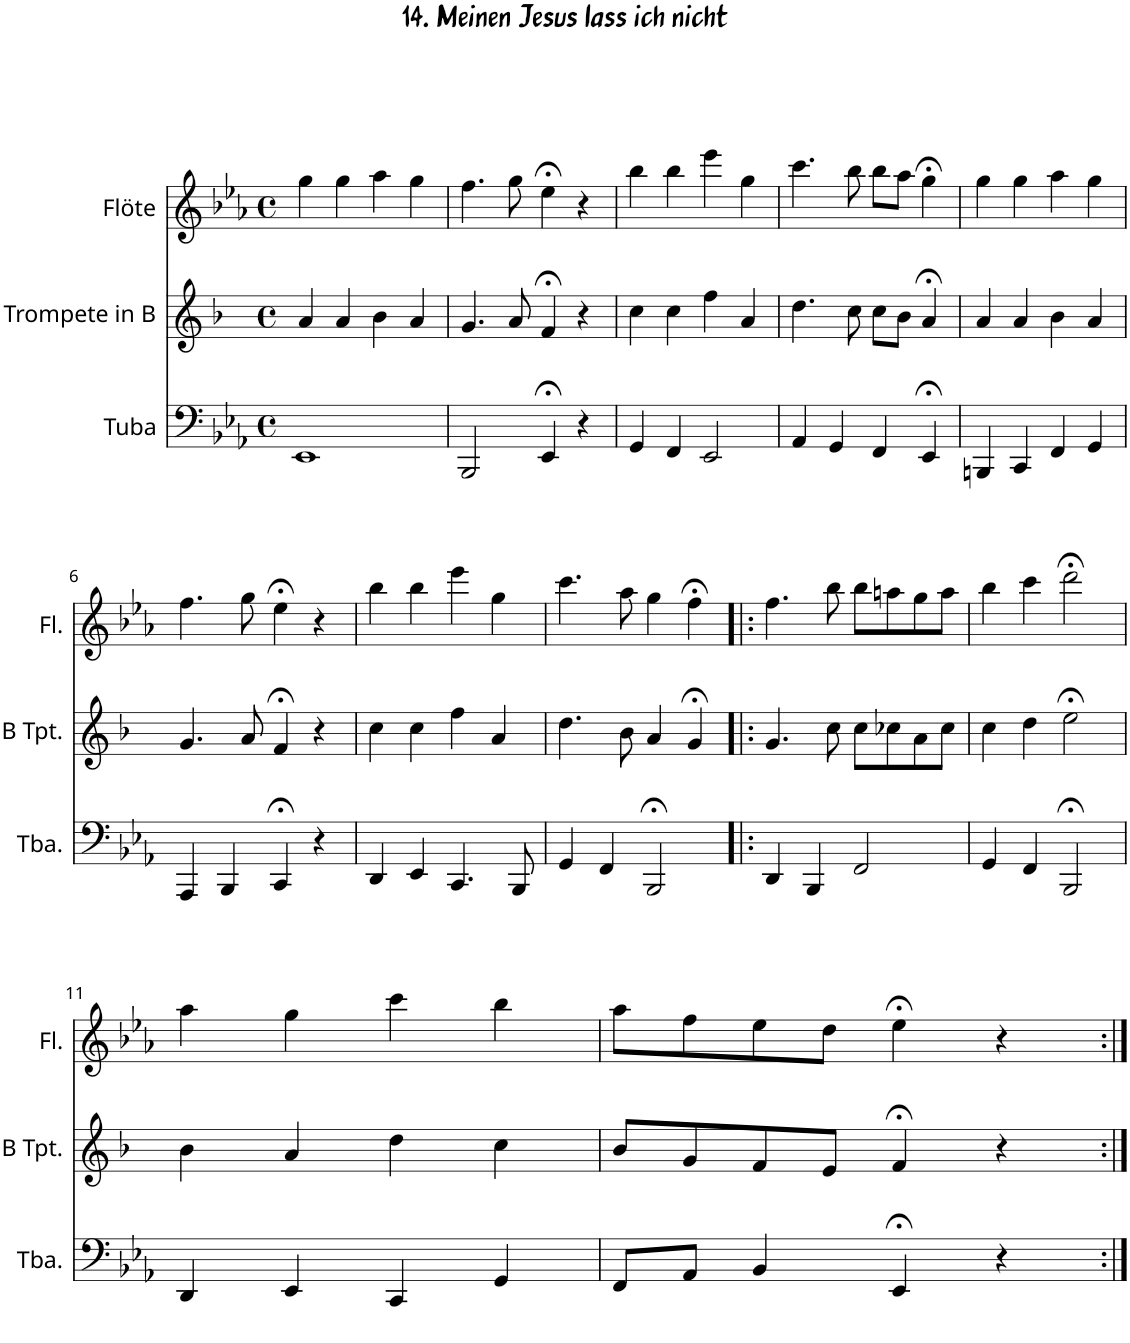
**kern	**kern	**kern
*part3	*part2	*part1
*staff3	*staff2	*staff1
*I"Tuba	*I"Trompete in B	*I"Flöte
*I'Tba.	*	*I'Fl.
*clefF4	*clefG2	*clefG2
*	*Trd1c2	*
*k[b-e-a-]	*k[b-]	*k[b-e-a-]
*M4/4	*M4/4	*M4/4
*met(c)	*met(c)	*met(c)
=1	=1	=1
1EE-	4a/	4gg\
.	4a/	4gg\
.	4b-\	4aa-\
.	4a/	4gg\
=2	=2	=2
2BBB-/	4.g/	4.ff\
.	8a/	8gg\
4EE-;</	4f;</	4ee-;<\
4r	4r	4r
=3	=3	=3
4GG/	4cc\	4bb-\
4FF/	4cc\	4bb-\
2EE-/	4ff\	4eee-\
.	4a/	4gg\
=4	=4	=4
4AA-/	4.dd\	4.ccc\
4GG/	.	.
.	8cc\	8bb-\
4FF/	8cc\L	8bb-\L
.	8b-\J	8aa-\J
4EE-;</	4a;</	4gg;<\
=5	=5	=5
4BBBn/	4a/	4gg\
4CC/	4a/	4gg\
4FF/	4b-\	4aa-\
4GG/	4a/	4gg\
!!LO:LB:g=z
=6	=6	=6
4AAA-/	4.g/	4.ff\
4BBB-/	.	.
.	8a/	8gg\
4CC;</	4f;</	4ee-;<\
4r	4r	4r
=7	=7	=7
4DD/	4cc\	4bb-\
4EE-/	4cc\	4bb-\
4.CC/	4ff\	4eee-\
.	4a/	4gg\
8BBB-/	.	.
=8	=8	=8
4GG/	4.dd\	4.ccc\
4FF/	.	.
.	8b-\	8aa-\
2BBB-;</	4a/	4gg\
.	4g;</	4ff;<\
=9!|:	=9!|:	=9!|:
4DD/	4.g/	4.ff\
4BBB-/	.	.
.	8cc\	8bb-\
2FF/	8cc\L	8bb-\L
.	8cc-X\	8aan\
.	8a\	8gg\
.	8cc-\J	8aa\J
=10	=10	=10
4GG/	4cc\	4bb-\
4FF/	4dd\	4ccc\
2BBB-;</	2ee;<\	2ddd;<\
!!LO:LB:g=z
=11	=11	=11
4DD/	4b-\	4aa-\
4EE-/	4a/	4gg\
4CC/	4dd\	4ccc\
4GG/	4cc\	4bb-\
=12	=12	=12
8FF/L	8b-/L	8aa-\L
8AA-/J	8g/	8ff\
4BB-/	8f/	8ee-\
.	8e/J	8dd\J
4EE-;</	4f;</	4ee-;<\
4r	4r	4r
=:|!	=:|!	=:|!
*-	*-	*-
